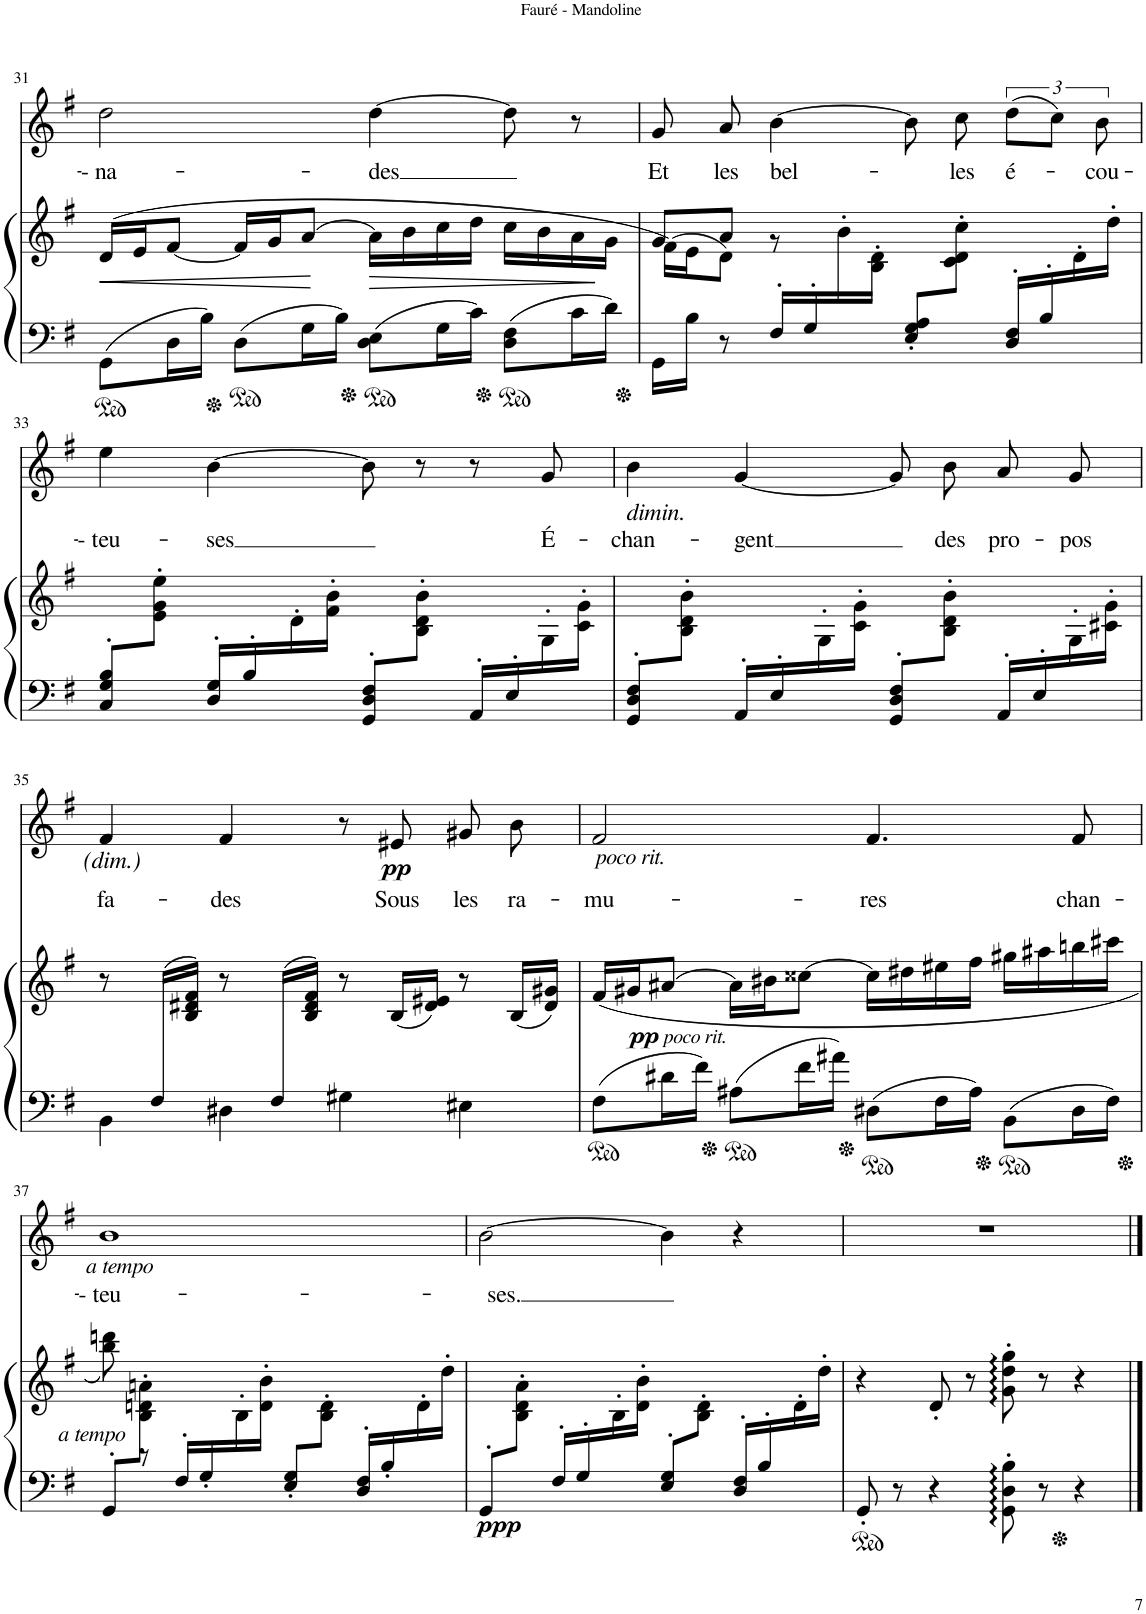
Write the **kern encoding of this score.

**kern	**kern	**dynam	**kern	**text	**dynam
*part2	*part2	*part2	*part1	*part1	*part1
*staff3	*staff2	*staff2/3	*staff1	*staff1	*staff1
*I"Piano	*	*	*I".	*	*
*I'Pno	*	*	*	*	*
!!LO:PB:g=z
*clefF4	*clefG2	*	*clefG2	*	*
*k[f#]	*k[f#]	*	*k[f#]	*	*
*M4/4	*M4/4	*	*M4/4	*	*
*met(c)	*met(c)	*	*met(c)	*	*
=31	=31	=31	=31	=31	=31
!	!	!LO:HP:b	!	!LO:LY:b	!
8GG\L	(16d/LL	<	2dd\	-- na-	.
.	16e/J	.	.	.	.
16D\L	[8f#/J	.	.	.	.
16B\JJ	.	.	.	.	.
8D\L	16f#/LL]	.	.	.	.
.	16g/J	.	.	.	.
16G\L	[8a/J	[	.	.	.
16B\JJ	.	.	.	.	.
!	!	!LO:HP:b	!	!LO:LY:b	!
8D\ 8E\L	16a\LL]	>	[4dd\	-des	.
.	16b\	.	.	.	.
16G\L	16cc\	.	.	.	.
16c\JJ	16dd\JJ	.	.	.	.
8D\ 8F#\L	16cc\LL	.	8dd\]	.	.
.	16b\	.	.	.	.
16c\L	16a\	.	8r	.	.
16d\JJ	16g\JJ	]	.	.	.
=32	=32	=32	=32	=32	=32
*^	*^	*	*	*	*
!	!	!	!	!	!	!LO:LY:b	!
4ryy	16GG\LL	(16f#\LL)	8g/L	.	8g/	Et	.
.	16B\JJ	16e\J	.	.	.	.	.
!	!	!	!	!	!	!LO:LY:b	!
.	8r	8d\J)	8a/J	.	8a/	les	.
!	!	!	!	!	!	!LO:LY:b	!
16F#'/LL	2.ryy	8ryy	8r	.	[4b\	bel-	.
16G'/	.	.	.	.	.	.	.
8ryy	.	16b'>\	2ryy	.	.	.	.
.	.	16B\'> 16d\'>JJ	.	.	.	.	.
8E/' 8G/' 8A/'L	.	8ryy	.	.	8b\]	.	.
!	!	!	!	!	!	!LO:LY:b	!
8ryy	.	8c\'> 8d\'> 8cc\'>J	.	.	8cc\	-les	.
!	!	!	!	!	!	!LO:LY:b	!
16D/'> 16F#/'>LL	.	8ryy	.	.	(12dd\L	é-	.
16B'>/	.	.	.	.	.	.	.
.	.	.	.	.	12cc\J)	.	.
8ryy	.	16d'>\	8ryy	.	.	.	.
!	!	!	!	!	!	!LO:LY:b	!
.	.	.	.	.	12b\	-cou-	.
.	.	16dd'>\JJ	.	.	.	.	.
*	*	*v	*v	*	*	*	*
!!LO:LB:g=z
=33	=33	=33	=33	=33	=33	=33
!	!	!	!	!	!LO:LY:b	!
8C/'> 8G/'> 8B/'>L	1ryy	8ryy	.	4ee\	-- teu-	.
8ryy	.	8e\' 8g\' 8ee\'J	.	.	.	.
!	!	!	!	!	!LO:LY:b	!
16D/'> 16G/'>LL	.	8ryy	.	[4b\	-ses	.
16B'>/	.	.	.	.	.	.
8ryy	.	16d'\	.	.	.	.
.	.	16f#\' 16b\'JJ	.	.	.	.
8GG/'> 8D/'> 8F#/'>L	.	8ryy	.	8b\]	.	.
8ryy	.	8B\' 8d\' 8b\'J	.	8r	.	.
16AA'>/LL	.	8ryy	.	8r	.	.
16E'>/	.	.	.	.	.	.
!	!	!	!	!	!LO:LY:b	!
8ryy	.	16G'\	.	8g/	É-	.
.	.	16c\' 16g\'JJ	.	.	.	.
=34	=34	=34	=34	=34	=34	=34
!	!	!	!	!LO:TX:b:i:t=dimin.	!	!
!	!	!	!	!	!LO:LY:b	!
8GG/'> 8D/'> 8F#/'>L	1ryy	8ryy	.	4b\	-chan-	.
8ryy	.	8B\' 8d\' 8b\'J	.	.	.	.
!	!	!	!	!	!LO:LY:b	!
16AA'>/LL	.	8ryy	.	[4g/	-gent	.
16E'>/	.	.	.	.	.	.
8ryy	.	16G'\	.	.	.	.
.	.	16c\' 16g\'JJ	.	.	.	.
8GG/'> 8D/'> 8F#/'>L	.	8ryy	.	8g/]	.	.
!	!	!	!	!	!LO:LY:b	!
8ryy	.	8B\' 8d\' 8b\'J	.	8b\	des	.
!	!	!	!	!	!LO:LY:b	!
16AA'>/LL	.	8ryy	.	8a/	pro-	.
16E'>/	.	.	.	.	.	.
!	!	!	!	!	!LO:LY:b	!
8ryy	.	16G'\	.	8g/	-pos	.
.	.	16c#X\' 16g\'JJ	.	.	.	.
!!LO:LB:g=z
=35	=35	=35	=35	=35	=35	=35
!	!	!	!	!	!LO:LY:b	!
8ryy	4BB\	8r	.	4f#/	fa-	.
(16F#/LL	.	16ryy	.	.	.	.
8.ryy	.	16B/ 16d#X/ 16f#/JJ)	.	.	.	.
!	!	!	!	!	!LO:LY:b	!
.	4D#X\	8r	.	4f#/	-des	.
(16F#/LL	.	16ryy	.	.	.	.
2ryy	.	16B/ 16d#/ 16f#/JJ)	.	.	.	.
.	4G#X\	8r	.	8r	.	.
!	!	!	!	!	!LO:LY:b	!LO:DY:b
.	.	(16B/LL	.	8e#X/	Sous	pp
.	.	16d#/ 16e#X/JJ)	.	.	.	.
!	!	!	!	!	!LO:LY:b	!
.	4E#X\	8r	.	8g#X/	les	.
!	!	!	!	!	!LO:LY:b	!
.	.	(16B/LL	.	8b\	ra-	.
16ryy	.	16d#/ 16g#X/JJ)	.	.	.	.
*v	*v	*	*	*	*	*
=36	=36	=36	=36	=36	=36
!	!	!	!LO:TX:b:i:t=poco rit.	!	!
!	!	!LO:DY:b	!	!LO:LY:b	!
!	!	!LO:DY:n=1:b	!	!	!
8F#\L	(16f#/LL	pp other-dynamics	2f#/	-mu-	.
.	16g#X/J	.	.	.	.
16d#X\L	[8a#X/J	.	.	.	.
16f#\JJ	.	.	.	.	.
8A#X\L	16a#\LL]	.	.	.	.
.	16b#X\J	.	.	.	.
16f#\L	[8cc##X\J	.	.	.	.
16a#X\JJ	.	.	.	.	.
!	!	!	!	!LO:LY:b	!
8D#X\L	16cc##\LL]	.	4.f#/	-res	.
.	16dd#X\	.	.	.	.
16F#\L	16ee#X\	.	.	.	.
16A#\JJ	16ff#\JJ	.	.	.	.
8BB\L	16gg#X\LL	.	.	.	.
.	16aa#X\	.	.	.	.
!	!	!	!	!LO:LY:b	!
16D#\L	16bbn\	.	8f#/	chan-	.
16F#\JJ	16ccc#X\JJ	.	.	.	.
!!LO:LB:g=z
=37	=37	=37	=37	=37	=37
*^	*^	*	*	*	*
!	!	!	!	!	!LO:TX:b:i:t=a tempo	!	!
!	!	!LO:TX:b:i:t=a tempo	!	!	!	!	!
!	!	!	!	!	!	!LO:LY:b	!
8GG'/L	1ryy	8ryy	8bb\ 8dddn\)	.	1b	-- teu-	.
8ryy	.	8B\'> 8dn\'> 8an\'>J	8r	.	.	.	.
16F#'>/LL	.	8ryy	2.ryy	.	.	.	.
16G'/	.	.	.	.	.	.	.
8ryy	.	16B'>\	.	.	.	.	.
.	.	16d\'> 16b\'>JJ	.	.	.	.	.
8E/' 8G/'L	.	8ryy	.	.	.	.	.
8ryy	.	8B\'> 8d\'>J	.	.	.	.	.
16D/'> 16F#/'>LL	.	8ryy	.	.	.	.	.
16B'/	.	.	.	.	.	.	.
8ryy	.	16d'>\	.	.	.	.	.
.	.	16dd'>\JJ	.	.	.	.	.
*	*	*v	*v	*	*	*	*
=38	=38	=38	=38	=38	=38	=38
!	!	!	!LO:DY:b=2	!	!LO:LY:b	!
8GG'>/L	1ryy	8ryy	ppp	[2b\	-ses.	.
8ryy	.	8B\'> 8d\'> 8a\'>J	.	.	.	.
16F#'>/LL	.	8ryy	.	.	.	.
16G'>/	.	.	.	.	.	.
8ryy	.	16B'>\	.	.	.	.
.	.	16d\'> 16b\'>JJ	.	.	.	.
8E/'> 8G/'>L	.	8ryy	.	4b\]	.	.
8ryy	.	8B\'> 8d\'>J	.	.	.	.
16D/'> 16F#/'>LL	.	8ryy	.	4r	.	.
16B'>/	.	.	.	.	.	.
8ryy	.	16d'>\	.	.	.	.
.	.	16dd'>\JJ	.	.	.	.
*v	*v	*	*	*	*	*
=39	=39	=39	=39	=39	=39
8GG'/	4r	.	1r	.	.
8r	.	.	.	.	.
4r	8d'/	.	.	.	.
.	8r	.	.	.	.
8GG\:' 8D\:' 8B\:'	8g\' 8dd\' 8gg\'	.	.	.	.
8r	8r	.	.	.	.
4r	4r	.	.	.	.
==	==	==	==	==	==
*-	*-	*-	*-	*-	*-
